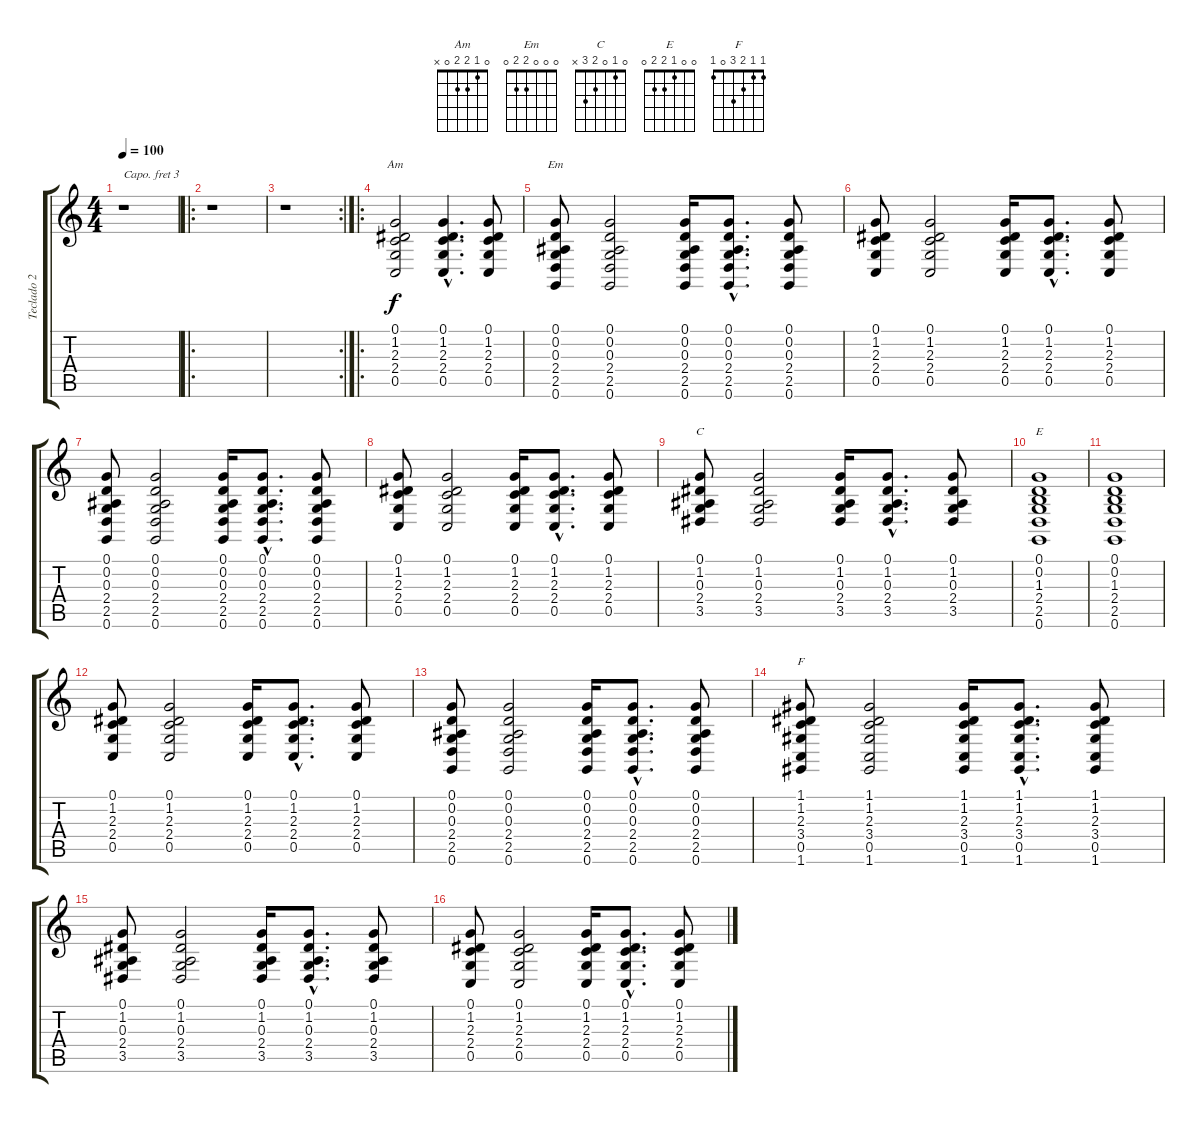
\track ("Teclado 2 - Daniel" "Teclado 2 ") {instrument stringensemble1}
\staff {score tabs}
\capo 3
\tuning (E4 B3 G3 D3 A2 E2) {hide}
\chord ("Am" 0 1 2 2 0 x)
\chord ("Em" 0 0 0 2 2 0)
\chord ("C" 0 1 0 2 3 x)
\chord ("E" 0 0 1 2 2 0)
\chord ("F" 1 1 2 3 0 1)
\ts (4 4)
\tempo 100
\clef g2
\ks c
r.1{dy f instrument stringensemble1} |
\ro
r.1 |
\rc 2
r.1 |
\ro
(0.1 1.2 2.3 2.4 0.5).2{ch "Am"} (0.1{hac} 1.2{hac} 2.3{hac} 2.4{hac} 0.5{hac}).4{d} (0.1 1.2 2.3 2.4 0.5).8 |
(0.1 0.2 0.3 2.4 2.5 0.6).8{ch "Em"} (0.1 0.2 0.3 2.4 2.5 0.6).2 (0.1 0.2 0.3 2.4 2.5 0.6).16 (0.1{hac} 0.2{hac} 0.3{hac} 2.4{hac} 2.5{hac} 0.6{hac}).8{d} (0.1 0.2 0.3 2.4 2.5 0.6).8 |
(0.1 1.2 2.3 2.4 0.5).8 (0.1 1.2 2.3 2.4 0.5).2 (0.1 1.2 2.3 2.4 0.5).16 (0.1{hac} 1.2{hac} 2.3{hac} 2.4{hac} 0.5{hac}).8{d} (0.1 1.2 2.3 2.4 0.5).8 |
(0.1 0.2 0.3 2.4 2.5 0.6).8 (0.1 0.2 0.3 2.4 2.5 0.6).2 (0.1 0.2 0.3 2.4 2.5 0.6).16 (0.1{hac} 0.2{hac} 0.3{hac} 2.4{hac} 2.5{hac} 0.6{hac}).8{d} (0.1 0.2 0.3 2.4 2.5 0.6).8 |
(0.1 1.2 2.3 2.4 0.5).8 (0.1 1.2 2.3 2.4 0.5).2 (0.1 1.2 2.3 2.4 0.5).16 (0.1{hac} 1.2{hac} 2.3{hac} 2.4{hac} 0.5{hac}).8{d} (0.1 1.2 2.3 2.4 0.5).8 |
(0.1 1.2 0.3 2.4 3.5).8{ch "C"} (0.1 1.2 0.3 2.4 3.5).2 (0.1 1.2 0.3 2.4 3.5).16 (0.1{hac} 1.2{hac} 0.3{hac} 2.4{hac} 3.5{hac}).8{d} (0.1 1.2 0.3 2.4 3.5).8 |
(0.1 0.2 1.3 2.4 2.5 0.6).1{ch "E"} |
(0.1 0.2 1.3 2.4 2.5 0.6).1 |
(0.1 1.2 2.3 2.4 0.5).8 (0.1 1.2 2.3 2.4 0.5).2 (0.1 1.2 2.3 2.4 0.5).16 (0.1{hac} 1.2{hac} 2.3{hac} 2.4{hac} 0.5{hac}).8{d} (0.1 1.2 2.3 2.4 0.5).8 |
(0.1 0.2 0.3 2.4 2.5 0.6).8 (0.1 0.2 0.3 2.4 2.5 0.6).2 (0.1 0.2 0.3 2.4 2.5 0.6).16 (0.1{hac} 0.2{hac} 0.3{hac} 2.4{hac} 2.5{hac} 0.6{hac}).8{d} (0.1 0.2 0.3 2.4 2.5 0.6).8 |
(1.1 1.2 2.3 3.4 0.5 1.6).8{ch "F"} (1.1 1.2 2.3 3.4 0.5 1.6).2 (1.1 1.2 2.3 3.4 0.5 1.6).16 (1.1{hac} 1.2{hac} 2.3{hac} 3.4{hac} 0.5{hac} 1.6{hac}).8{d} (1.1 1.2 2.3 3.4 0.5 1.6).8 |
(0.1 1.2 0.3 2.4 3.5).8 (0.1 1.2 0.3 2.4 3.5).2 (0.1 1.2 0.3 2.4 3.5).16 (0.1{hac} 1.2{hac} 0.3{hac} 2.4{hac} 3.5{hac}).8{d} (0.1 1.2 0.3 2.4 3.5).8 |
(0.1 1.2 2.3 2.4 0.5).8 (0.1 1.2 2.3 2.4 0.5).2 (0.1 1.2 2.3 2.4 0.5).16 (0.1{hac} 1.2{hac} 2.3{hac} 2.4{hac} 0.5{hac}).8{d} (0.1 1.2 2.3 2.4 0.5).8
